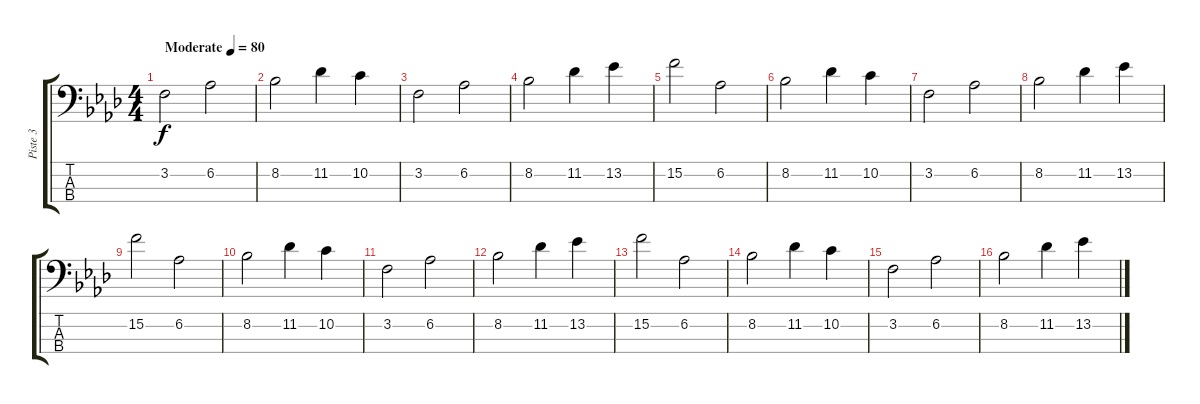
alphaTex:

\track ("Piste 3" "Piste 3") {instrument electricbassfinger}
\staff {score tabs}
\tuning (G2 D2 A1 E1) {hide}
\ts (4 4)
\tempo (80 "Moderate")
\clef f4
\ks ab
3.2.2{dy f instrument electricbassfinger} 6.2.2 |
8.2.2 11.2.4 10.2.4 |
3.2.2 6.2.2 |
8.2.2 11.2.4 13.2.4 |
15.2.2 6.2.2 |
8.2.2 11.2.4 10.2.4 |
3.2.2 6.2.2 |
8.2.2 11.2.4 13.2.4 |
15.2.2 6.2.2 |
8.2.2 11.2.4 10.2.4 |
3.2.2 6.2.2 |
8.2.2 11.2.4 13.2.4 |
15.2.2 6.2.2 |
8.2.2 11.2.4 10.2.4 |
3.2.2 6.2.2 |
8.2.2 11.2.4 13.2.4
